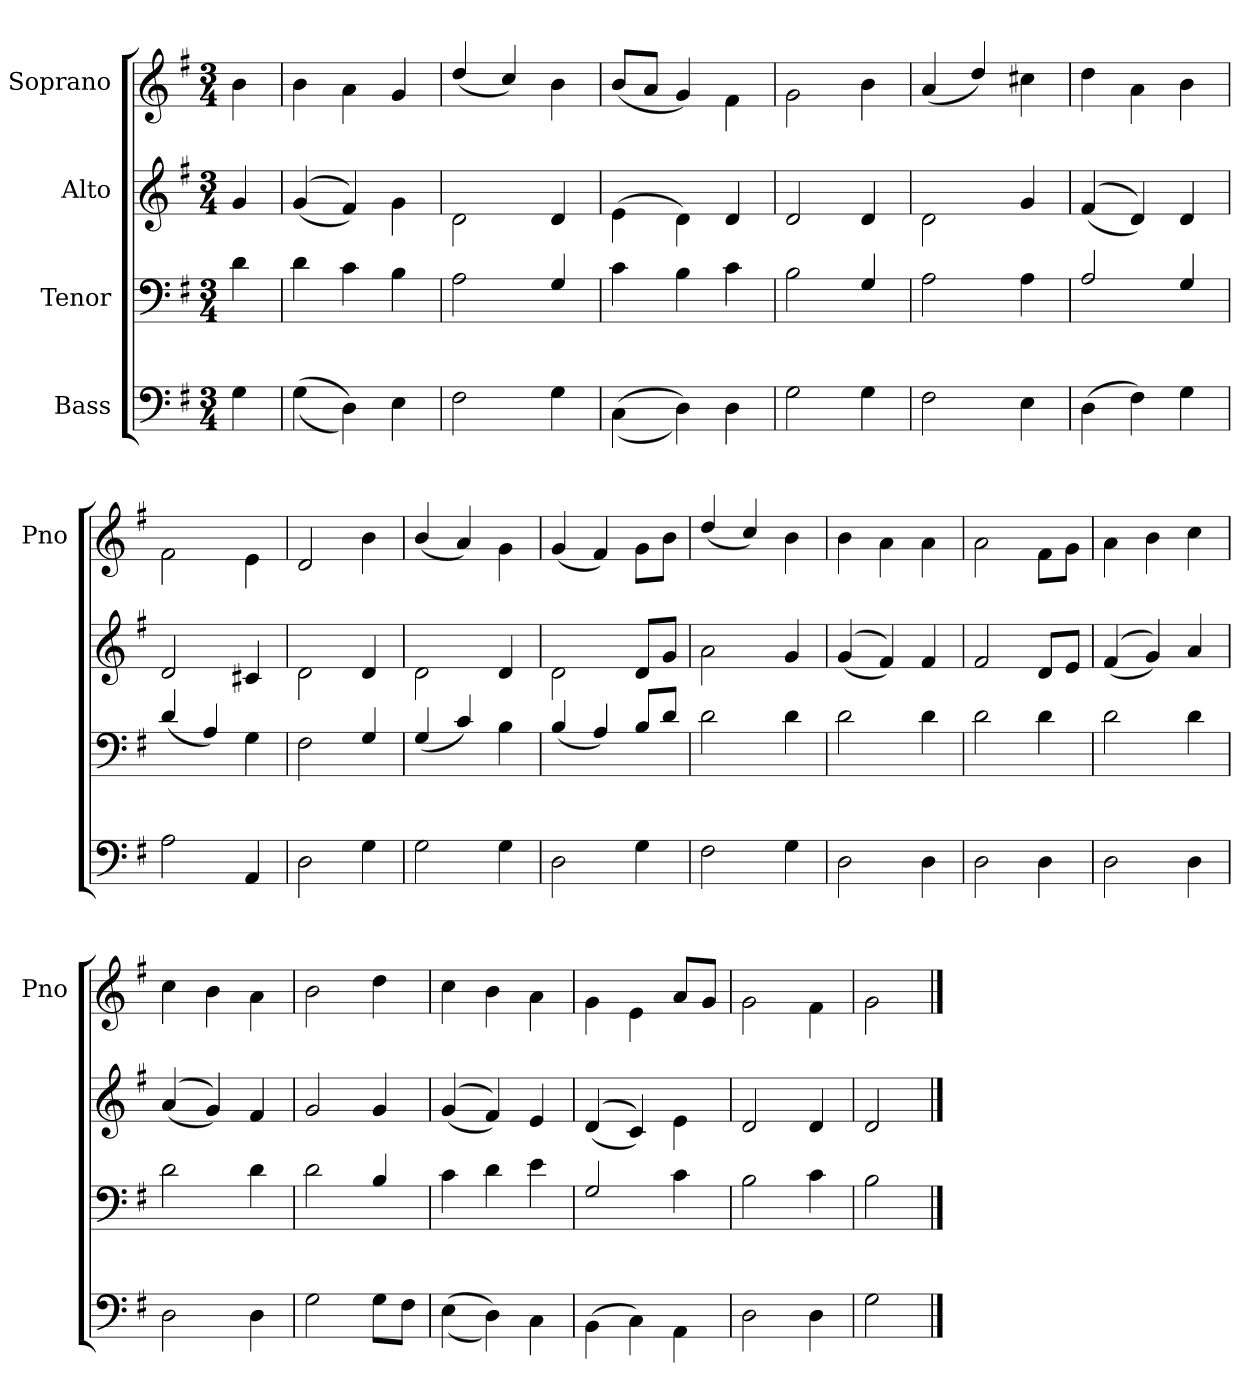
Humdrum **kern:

**kern	**kern	**kern	**kern
*part4	*part3	*part2	*part1
*staff4	*staff3	*staff2	*staff1
*I"Bass	*I"Tenor	*I"Alto	*I"Soprano
*	*	*	*I'Pno
*clefF4	*clefF4	*clefG2	*clefG2
*k[f#]	*k[f#]	*k[f#]	*k[f#]
*G:	*G:	*G:	*G:
*M3/4	*M3/4	*M3/4	*M3/4
=	=	=	=
4G\	4d\	4g/	4b\
=	=	=	=
(>(<4G\	4d\	(>(<4g/	4b\
4D\))	4c\	4f#/))	4a\
4E\	4B\	4g\	4g/
=	=	=	=
2F#\	2A\	2d\	(>4dd/
.	.	.	4cc/)
4G\	4G/	4d/	4b\
=	=	=	=
(>(<4C\	4c\	(<4e\	(>8b/L
.	.	.	8a/J
4D\))	4B\	4d\)	4g/)
4D\	4c\	4d/	4f#\
=	=	=	=
2G\	2B\	2d/	2g\
4G\	4G/	4d/	4b\
=	=	=	=
2F#\	2A\	2d\	(>4a/
.	.	.	4dd/)
4E\	4A\	4g/	4cc#X\
=	=	=	=
(<4D\	2A/	(>(<4f#/	4dd\
4F#\)	.	4d/))	4a\
4G\	4G/	4d/	4b\
=	=	=	=
2A\	(>4d/	2d/	2f#\
.	4A/)	.	.
4AA/	4G\	4c#X/	4e\
=	=	=	=
2D\	2F#\	2d\	2d/
4G\	4G/	4d/	4b\
=	=	=	=
2G\	(>4G/	2d\	(>4b/
.	4c/)	.	4a/)
4G\	4B\	4d/	4g\
=	=	=	=
2D\	(>4B/	2d\	(>4g/
.	4A/)	.	4f#/)
4G\	8B/L	8d/L	8g\L
.	8d/J	8g/J	8b\J
=	=	=	=
2F#\	2d\	2a\	(>4dd/
.	.	.	4cc/)
4G\	4d\	4g/	4b\
=	=	=	=
2D\	2d\	(>(<4g/	4b\
.	.	4f#/))	4a\
4D\	4d\	4f#/	4a\
=	=	=	=
2D\	2d\	2f#/	2a\
4D\	4d\	8d/L	8f#\L
.	.	8e/J	8g\J
=	=	=	=
2D\	2d\	(<(>4f#/	4a\
.	.	4g/))	4b\
4D\	4d\	4a/	4cc\
=	=	=	=
2D\	2d\	(<(>4a/	4cc\
.	.	4g/))	4b\
4D\	4d\	4f#/	4a\
=	=	=	=
2G\	2d\	2g/	2b\
8G\L	4B/	4g/	4dd\
8F#\J	.	.	.
=	=	=	=
(<(>4E\	4c\	(>(<4g/	4cc\
4D\))	4d\	4f#/))	4b\
4C\	4e\	4e/	4a\
=	=	=	=
(<4BB\	2G/	(>(<4d/	4g\
4C\)	.	4c/))	4e\
4AA\	4c\	4e\	8a/L
.	.	.	8g/J
=	=	=	=
2D\	2B\	2d/	2g\
4D\	4c\	4d/	4f#\
=	=	=	=
2G\	2B\	2d/	2g\
==	==	==	==
*-	*-	*-	*-
